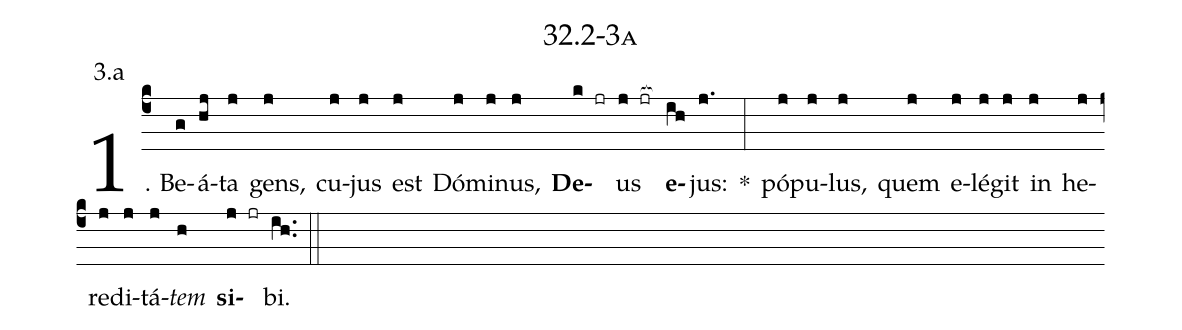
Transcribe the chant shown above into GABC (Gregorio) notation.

name: 32.2-3a;
annotation: 3.a;
%%
(c4)1. Be(g)á(hj)ta(j) gens,(j) cu(j)jus(j) est(j) Dó(j)mi(j)nus,(j) <b>De</b>(k jr)us(j jr[ocb:1{]) <b>e</b>(ih[ocb:0}])jus:(j.) *(:) pó(j)pu(j)lus,(j) quem(j) e(j)lé(j)git(j) in(j) he(j)re(j)di(j)tá(j)<i>tem</i>(h) <b>si</b>(j jr)bi.(ih..) (::)
